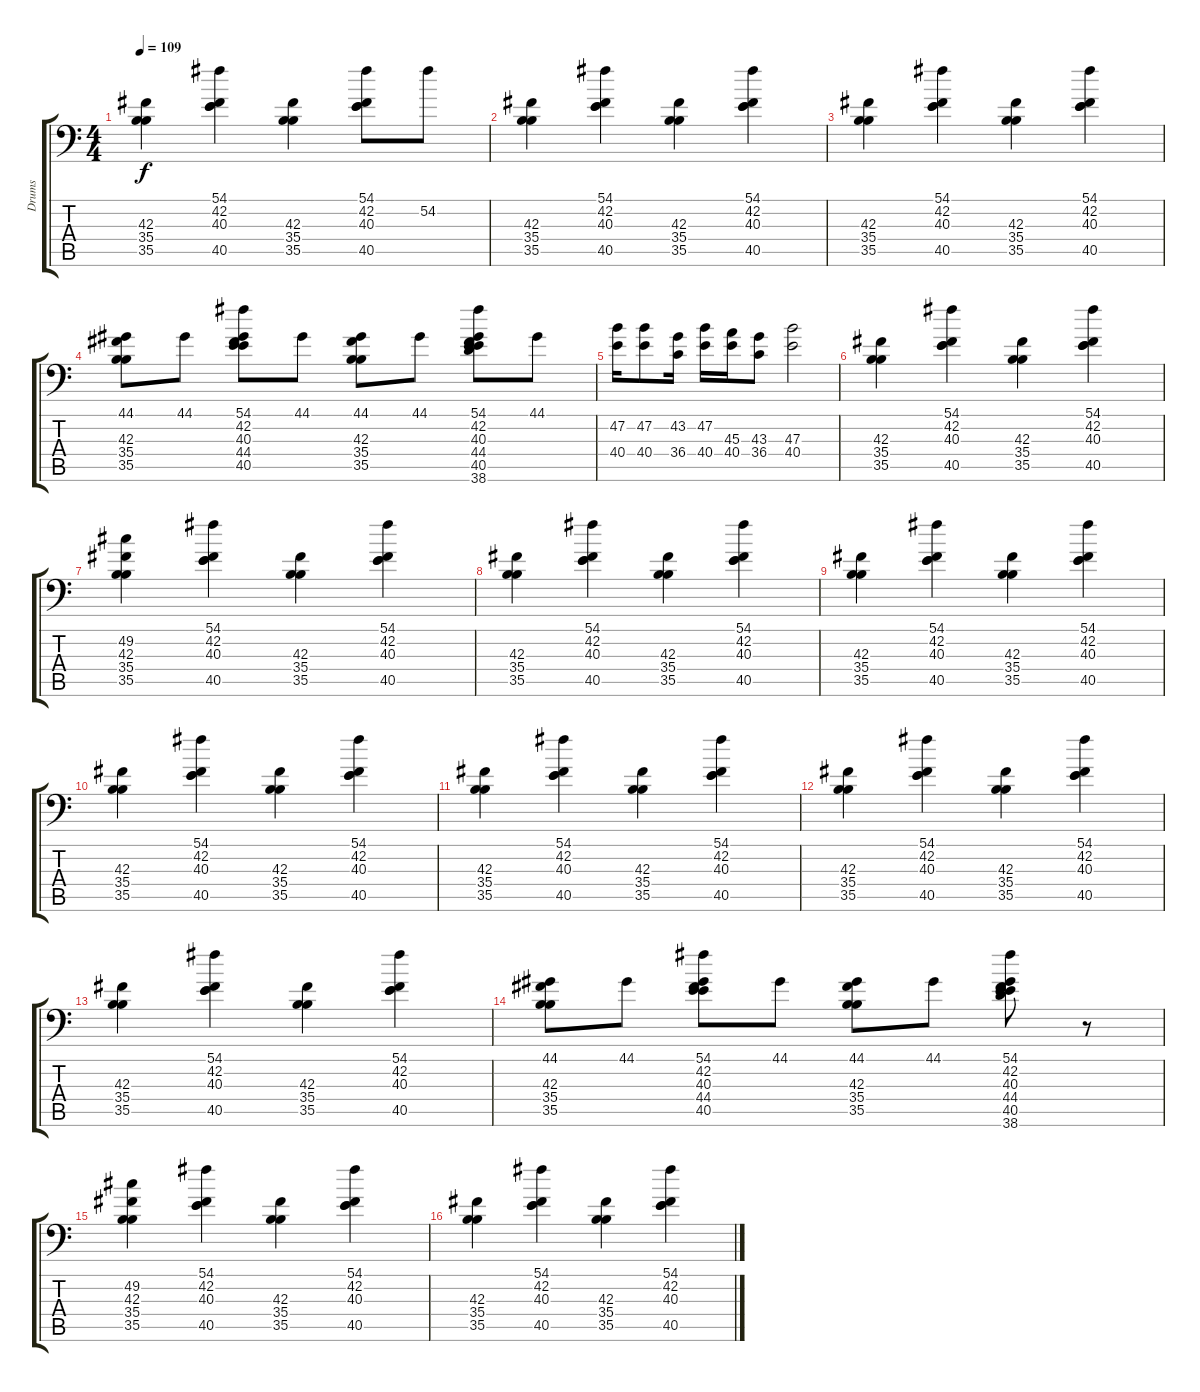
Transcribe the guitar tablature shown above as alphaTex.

\track ("Drums" "Drums") {instrument acousticgrandpiano}
\staff {score tabs}
\tuning (C-1 C-1 C-1 C-1 C-1 C-1) {hide}
\ts (4 4)
\tempo 109
\clef f4
\ks c
(42.3 35.4 35.5).4{dy f} (54.1 42.2 40.3 40.5).4 (42.3 35.4 35.5).4 (54.1 42.2 40.3 40.5).8 54.2.8 |
(42.3 35.4 35.5).4 (54.1 42.2 40.3 40.5).4 (42.3 35.4 35.5).4 (54.1 42.2 40.3 40.5).4 |
(42.3 35.4 35.5).4 (54.1 42.2 40.3 40.5).4 (42.3 35.4 35.5).4 (54.1 42.2 40.3 40.5).4 |
(44.1 42.3 35.4 35.5).8 44.1.8 (54.1 42.2 40.3 44.4 40.5).8 44.1.8 (44.1 42.3 35.4 35.5).8 44.1.8 (54.1 42.2 40.3 44.4 40.5 38.6).8 44.1.8 |
(47.2 40.4).16 (47.2 40.4).8 (43.2 36.4).16 (47.2 40.4).16 (45.3 40.4).16 (43.3 36.4).8 (47.3 40.4).2 |
(42.3 35.4 35.5).4 (54.1 42.2 40.3 40.5).4 (42.3 35.4 35.5).4 (54.1 42.2 40.3 40.5).4 |
(49.2 42.3 35.4 35.5).4 (54.1 42.2 40.3 40.5).4 (42.3 35.4 35.5).4 (54.1 42.2 40.3 40.5).4 |
(42.3 35.4 35.5).4 (54.1 42.2 40.3 40.5).4 (42.3 35.4 35.5).4 (54.1 42.2 40.3 40.5).4 |
(42.3 35.4 35.5).4 (54.1 42.2 40.3 40.5).4 (42.3 35.4 35.5).4 (54.1 42.2 40.3 40.5).4 |
(42.3 35.4 35.5).4 (54.1 42.2 40.3 40.5).4 (42.3 35.4 35.5).4 (54.1 42.2 40.3 40.5).4 |
(42.3 35.4 35.5).4 (54.1 42.2 40.3 40.5).4 (42.3 35.4 35.5).4 (54.1 42.2 40.3 40.5).4 |
(42.3 35.4 35.5).4 (54.1 42.2 40.3 40.5).4 (42.3 35.4 35.5).4 (54.1 42.2 40.3 40.5).4 |
(42.3 35.4 35.5).4 (54.1 42.2 40.3 40.5).4 (42.3 35.4 35.5).4 (54.1 42.2 40.3 40.5).4 |
(44.1 42.3 35.4 35.5).8 44.1.8 (54.1 42.2 40.3 44.4 40.5).8 44.1.8 (44.1 42.3 35.4 35.5).8 44.1.8 (54.1 42.2 40.3 44.4 40.5 38.6).8 r.8 |
(49.2 42.3 35.4 35.5).4 (54.1 42.2 40.3 40.5).4 (42.3 35.4 35.5).4 (54.1 42.2 40.3 40.5).4 |
(42.3 35.4 35.5).4 (54.1 42.2 40.3 40.5).4 (42.3 35.4 35.5).4 (54.1 42.2 40.3 40.5).4
